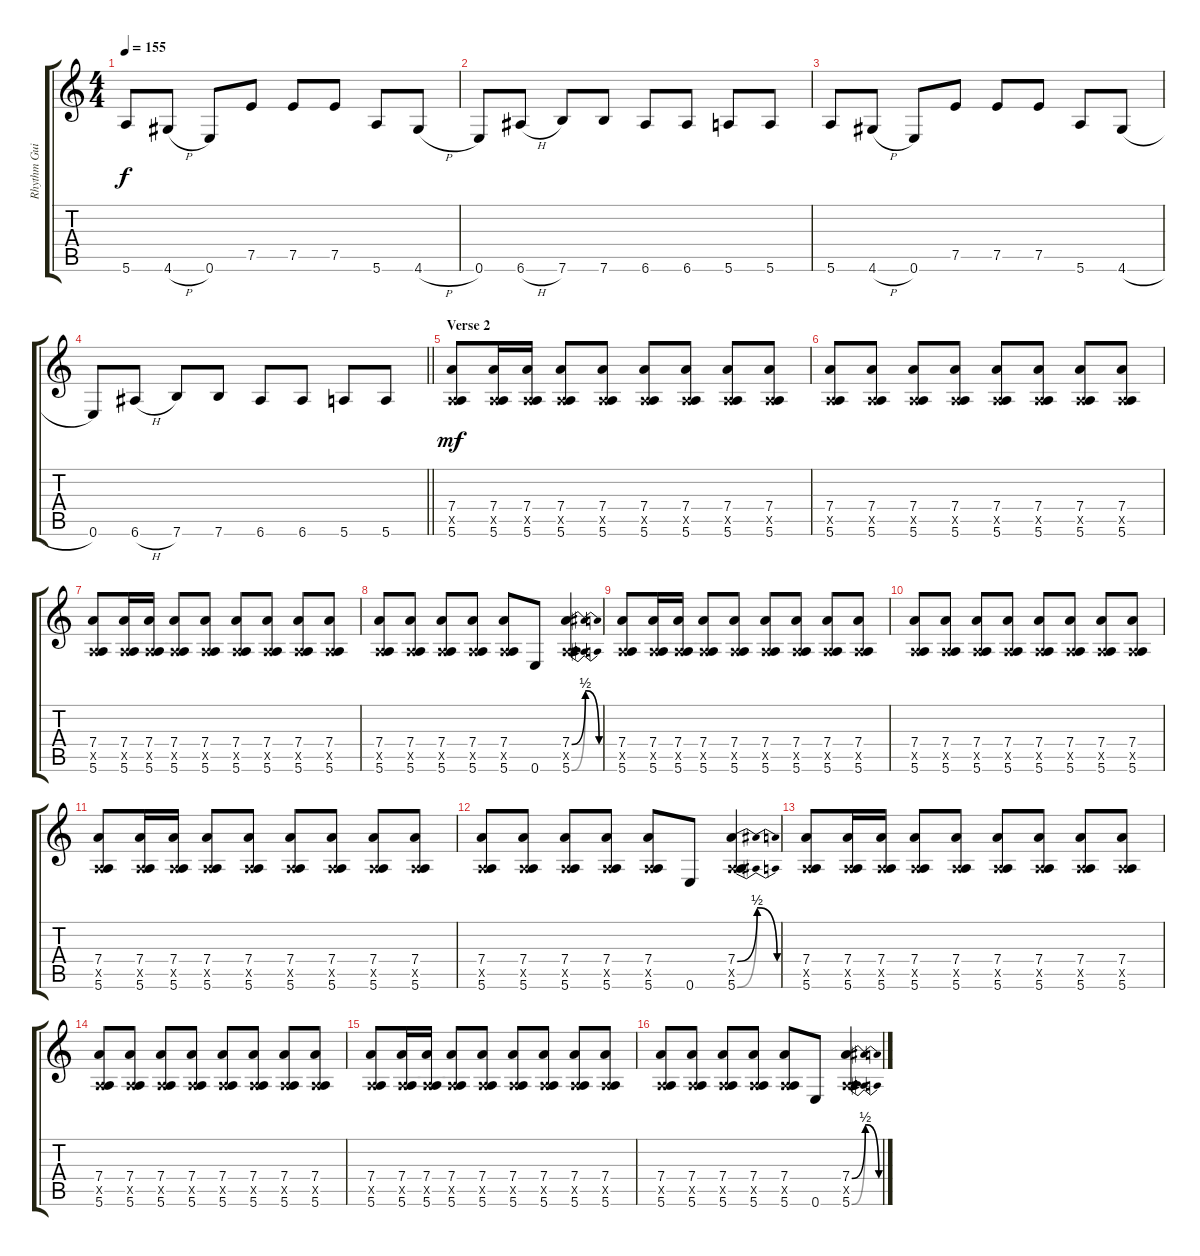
\track ("Rhythm Guitar Left (Tom)" "Rhythm Gui") {instrument overdrivenguitar}
\staff {score tabs}
\tuning (E4 B3 G3 D3 A2 E2) {hide}
\ts (4 4)
\tempo 155
\clef g2
\ks c
5.6.8{dy f} 4.6{h}.8 0.6.8 7.5.8 7.5.8 7.5.8 5.6.8 4.6{h}.8 |
0.6.8 6.6{h}.8 7.6.8 7.6.8 6.6.8 6.6.8 5.6.8 5.6.8 |
5.6.8 4.6{h}.8 0.6.8 7.5.8 7.5.8 7.5.8 5.6.8 4.6{h}.8 |
\barLineRight lightlight
0.6.8 6.6{h}.8 7.6.8 7.6.8 6.6.8 6.6.8 5.6.8 5.6.8 |
\section ("" "Verse 2")
(7.4 0.5{x} 5.6).8{dy mf} (7.4 0.5{x} 5.6).16 (7.4 0.5{x} 5.6).16 (7.4 0.5{x} 5.6).8 (7.4 0.5{x} 5.6).8 (7.4 0.5{x} 5.6).8 (7.4 0.5{x} 5.6).8 (7.4 0.5{x} 5.6).8 (7.4 0.5{x} 5.6).8 |
(7.4 0.5{x} 5.6).8 (7.4 0.5{x} 5.6).8 (7.4 0.5{x} 5.6).8 (7.4 0.5{x} 5.6).8 (7.4 0.5{x} 5.6).8 (7.4 0.5{x} 5.6).8 (7.4 0.5{x} 5.6).8 (7.4 0.5{x} 5.6).8 |
(7.4 0.5{x} 5.6).8 (7.4 0.5{x} 5.6).16 (7.4 0.5{x} 5.6).16 (7.4 0.5{x} 5.6).8 (7.4 0.5{x} 5.6).8 (7.4 0.5{x} 5.6).8 (7.4 0.5{x} 5.6).8 (7.4 0.5{x} 5.6).8 (7.4 0.5{x} 5.6).8 |
(7.4 0.5{x} 5.6).8 (7.4 0.5{x} 5.6).8 (7.4 0.5{x} 5.6).8 (7.4 0.5{x} 5.6).8 (7.4 0.5{x} 5.6).8 0.6.8 (7.4{be (bendrelease 0 0 20 2 20 2 60 0)} 0.5{x} 5.6{be (bendrelease 0 0 20 2 20 2 60 0)}).4 |
(7.4 0.5{x} 5.6).8 (7.4 0.5{x} 5.6).16 (7.4 0.5{x} 5.6).16 (7.4 0.5{x} 5.6).8 (7.4 0.5{x} 5.6).8 (7.4 0.5{x} 5.6).8 (7.4 0.5{x} 5.6).8 (7.4 0.5{x} 5.6).8 (7.4 0.5{x} 5.6).8 |
(7.4 0.5{x} 5.6).8 (7.4 0.5{x} 5.6).8 (7.4 0.5{x} 5.6).8 (7.4 0.5{x} 5.6).8 (7.4 0.5{x} 5.6).8 (7.4 0.5{x} 5.6).8 (7.4 0.5{x} 5.6).8 (7.4 0.5{x} 5.6).8 |
(7.4 0.5{x} 5.6).8 (7.4 0.5{x} 5.6).16 (7.4 0.5{x} 5.6).16 (7.4 0.5{x} 5.6).8 (7.4 0.5{x} 5.6).8 (7.4 0.5{x} 5.6).8 (7.4 0.5{x} 5.6).8 (7.4 0.5{x} 5.6).8 (7.4 0.5{x} 5.6).8 |
(7.4 0.5{x} 5.6).8 (7.4 0.5{x} 5.6).8 (7.4 0.5{x} 5.6).8 (7.4 0.5{x} 5.6).8 (7.4 0.5{x} 5.6).8 0.6.8 (7.4{be (bendrelease 0 0 20 2 20 2 60 0)} 0.5{x} 5.6{be (bendrelease 0 0 20 2 20 2 60 0)}).4 |
(7.4 0.5{x} 5.6).8 (7.4 0.5{x} 5.6).16 (7.4 0.5{x} 5.6).16 (7.4 0.5{x} 5.6).8 (7.4 0.5{x} 5.6).8 (7.4 0.5{x} 5.6).8 (7.4 0.5{x} 5.6).8 (7.4 0.5{x} 5.6).8 (7.4 0.5{x} 5.6).8 |
(7.4 0.5{x} 5.6).8 (7.4 0.5{x} 5.6).8 (7.4 0.5{x} 5.6).8 (7.4 0.5{x} 5.6).8 (7.4 0.5{x} 5.6).8 (7.4 0.5{x} 5.6).8 (7.4 0.5{x} 5.6).8 (7.4 0.5{x} 5.6).8 |
(7.4 0.5{x} 5.6).8 (7.4 0.5{x} 5.6).16 (7.4 0.5{x} 5.6).16 (7.4 0.5{x} 5.6).8 (7.4 0.5{x} 5.6).8 (7.4 0.5{x} 5.6).8 (7.4 0.5{x} 5.6).8 (7.4 0.5{x} 5.6).8 (7.4 0.5{x} 5.6).8 |
(7.4 0.5{x} 5.6).8 (7.4 0.5{x} 5.6).8 (7.4 0.5{x} 5.6).8 (7.4 0.5{x} 5.6).8 (7.4 0.5{x} 5.6).8 0.6.8 (7.4{be (bendrelease 0 0 20 2 20 2 60 0)} 0.5{x} 5.6{be (bendrelease 0 0 20 2 20 2 60 0)}).4
